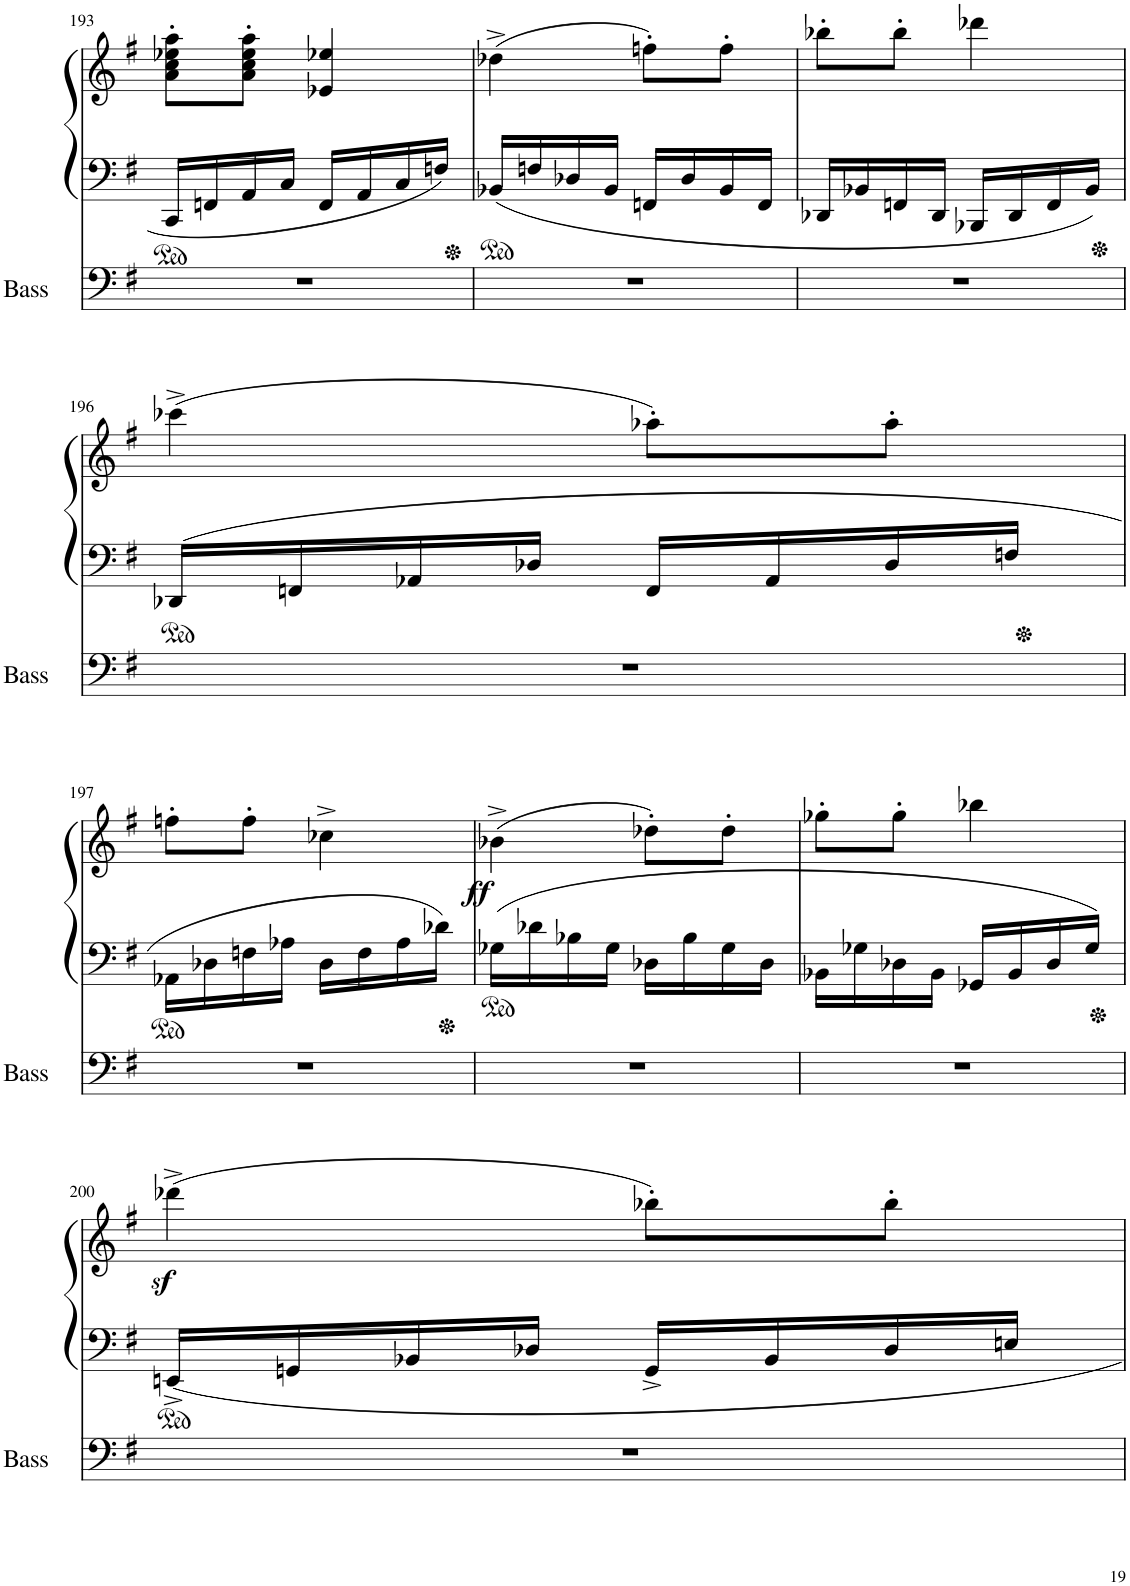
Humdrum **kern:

**kern	**kern	**kern	**dynam
*part2	*part1	*part1	*part1
*staff3	*staff2	*staff1	*staff1/2
*I"Acoustic Bass	*I"Piano	*	*
*I'Bass	*I'Pno	*	*
!!LO:PB:g=z
*clefF4	*clefF4	*clefG2	*
*Trd7c12	*	*	*
*k[f#]	*k[f#]	*k[f#]	*
*M2/4	*M2/4	*M2/4	*
=193	=193	=193	=193
2r	16CC/LL	8a\' 8cc\' 8ee-X\' 8aa\'L	.
.	16FFn/	.	.
.	16AA/	8a\' 8cc\' 8ee-\' 8aa\'J	.
.	16C/JJ	.	.
.	16FF/LL	4e-X/ 4ee-X/	.
.	16AA/	.	.
.	16C/	.	.
.	16Fn/JJ	.	.
=194	=194	=194	=194
2r	16BB-X/LL	(4dd-X^\	.
.	16Fn/	.	.
.	16D-X/	.	.
.	16BB-/JJ	.	.
.	16FFn/LL	8ffn'\L)	.
.	16D-/	.	.
.	16BB-/	8ff'\J	.
.	16FF/JJ	.	.
=195	=195	=195	=195
2r	16DD-X/LL	8bb-X'\L	.
.	16BB-X/	.	.
.	16FFn/	8bb-'\J	.
.	16DD-/JJ	.	.
.	16BBB-X/LL	4ddd-X\	.
.	16DD-/	.	.
.	16FF/	.	.
.	16BB-/JJ	.	.
!!LO:LB:g=z
=196	=196	=196	=196
2r	16DD-X/LL	(4ccc-X^\	.
.	16FFn/	.	.
.	16AA-X/	.	.
.	16D-X/JJ	.	.
.	16FF/LL	8aa-X'\L)	.
.	16AA-/	.	.
.	16D-/	8aa-'\J	.
.	16Fn/JJ	.	.
!!LO:LB:g=z
=197	=197	=197	=197
2r	16AA-X\LL	8ffn'\L	.
.	16D-X\	.	.
.	16Fn\	8ff'\J	.
.	16A-X\JJ	.	.
.	16D-\LL	4cc-X^\	.
.	16F\	.	.
.	16A-\	.	.
.	16d-X\JJ	.	.
=198	=198	=198	=198
!	!	!	!LO:DY:b
2r	16G-X\LL	(4b-X^\	ff
.	16d-X\	.	.
.	16B-X\	.	.
.	16G-\JJ	.	.
.	16D-X\LL	8dd-X'\L)	.
.	16B-\	.	.
.	16G-\	8dd-'\J	.
.	16D-\JJ	.	.
=199	=199	=199	=199
2r	16BB-X\LL	8gg-X'\L	.
.	16G-X\	.	.
.	16D-X\	8gg-'\J	.
.	16BB-\JJ	.	.
.	16GG-X/LL	4bb-X\	.
.	16BB-/	.	.
.	16D-/	.	.
.	16G-/JJ	.	.
!!LO:LB:g=z
=200	=200	=200	=200
2r	16EEn^/LL	(4ddd-Xz<^\	.
.	16GGn/	.	.
.	16BB-X/	.	.
.	16D-X/JJ	.	.
.	16GG^/LL	8bb-X'\L)	.
.	16BB-/	.	.
.	16D-/	8bb-'\J	.
.	16En/JJ	.	.
=	=	=	=
*-	*-	*-	*-
